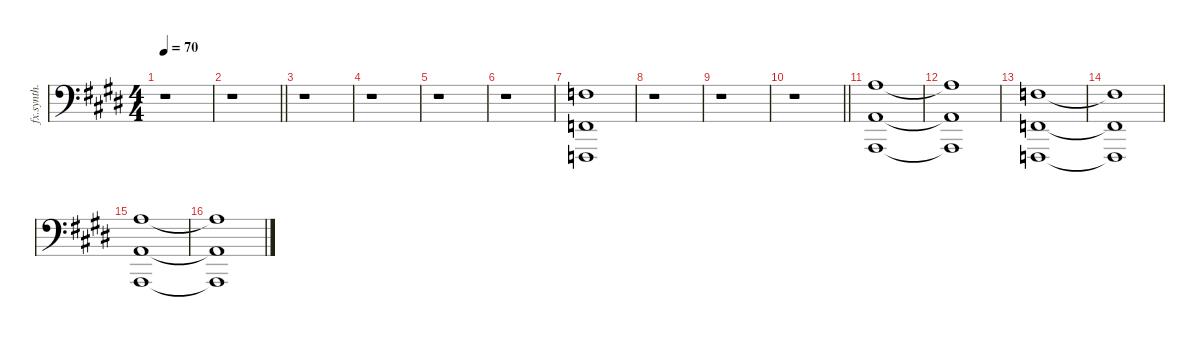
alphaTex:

\defaultSystemsLayout 4
\hideDynamics
\bracketExtendMode nobrackets
\otherSystemsTrackNameOrientation horizontal
\track ("Effect 2" "fx.synth.") {defaultSystemsLayout 8 mute instrument seashore}
\staff {score}
\tuning (E4 C4 G3 C3 G2 C2)
\displaytranspose -7
\ts (4 4)
\beaming (8 2 2 2 2)
\tempo 70
\clef f4
\ks e
r.1{dy f instrument seashore beam Down} |
\barLineRight lightlight
r.1{beam Down} |
r.1{beam Down} |
r.1{beam Down} |
r.1{beam Down} |
r.1{beam Down} |
(0.2{acc forcenatural} 0.4{acc forcenatural} 0.6{acc forcenatural}).1{beam Up} |
r.1{beam Down} |
r.1{beam Down} |
\barLineRight lightlight
r.1{beam Down} |
(4.2{acc forcenatural} 4.4{acc forcenatural} 4.6{acc forcenatural}).1{beam Up} |
(4.2{t acc forcenatural} 4.4{t acc forcenatural} 4.6{t acc forcenatural}).1{beam Up} |
(0.2{acc forcenatural} 0.4{acc forcenatural} 0.6{acc forcenatural}).1{beam Up} |
(0.2{t acc forcenatural} 0.4{t acc forcenatural} 0.6{t acc forcenatural}).1{beam Up} |
(4.2{acc forcenatural} 4.4{acc forcenatural} 4.6{acc forcenatural}).1{beam Up} |
(4.2{t acc forcenatural} 4.4{t acc forcenatural} 4.6{t acc forcenatural}).1{beam Up}
